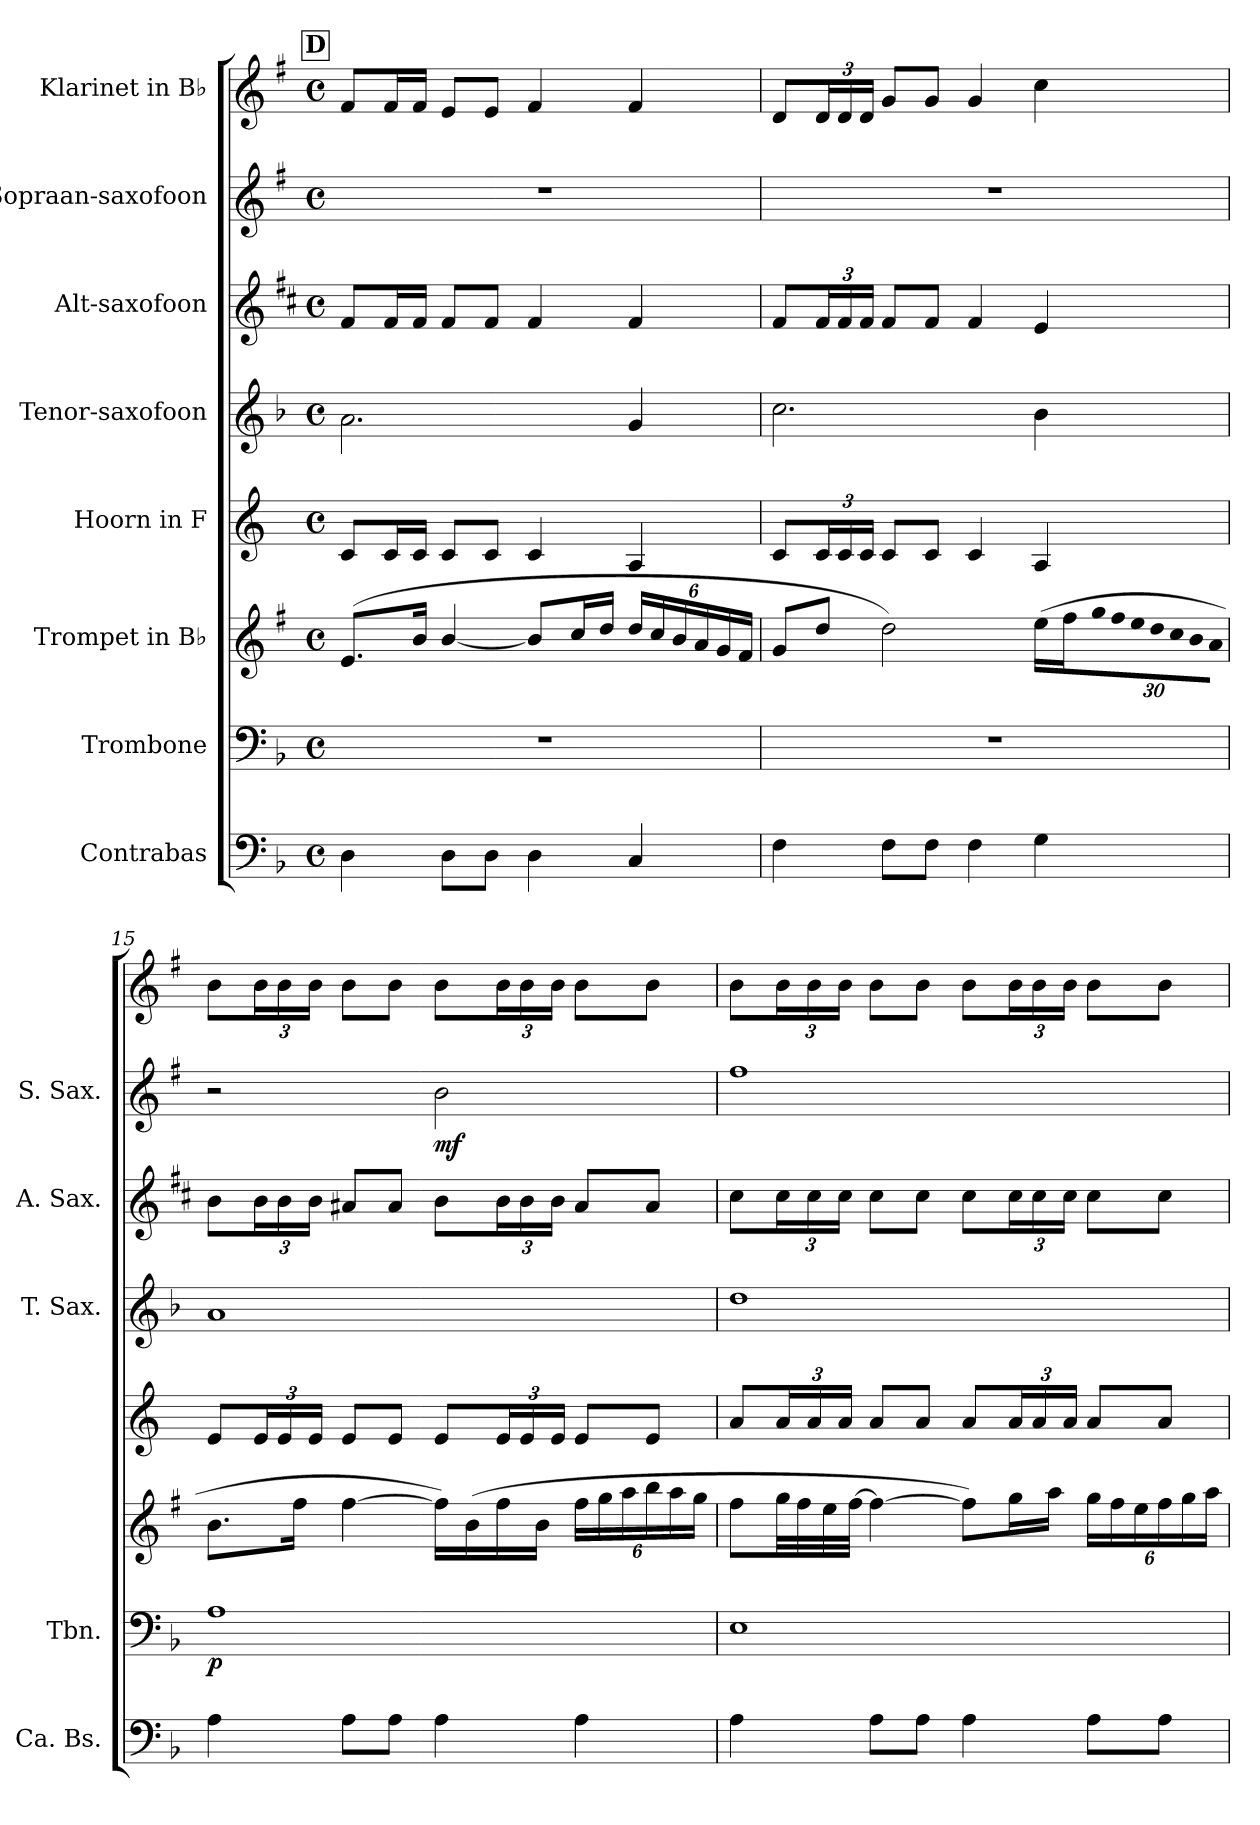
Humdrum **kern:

**kern	**kern	**dynam	**kern	**kern	**kern	**kern	**kern	**dynam	**kern
*part8	*part7	*part7	*part6	*part5	*part4	*part3	*part2	*part2	*part1
*staff8	*staff7	*staff7	*staff6	*staff5	*staff4	*staff3	*staff2	*staff2	*staff1
*I"Contrabas	*I"Trombone	*	*I"Trompet in B♭	*I"Hoorn in F	*I"Tenor-saxofoon	*I"Alt-saxofoon	*I"Sopraan-saxofoon	*	*I"Klarinet in B♭
*I'Ca. Bs.	*I'Tbn.	*	*	*	*I'T. Sax.	*I'A. Sax.	*I'S. Sax.	*	*
*clefF4	*clefF4	*	*clefG2	*clefG2	*clefG2	*clefG2	*clefG2	*	*clefG2
*ITrd7c12	*	*	*ITrd1c2	*ITrd4c7	*ITrd8c14	*ITrd5c9	*ITrd1c2	*	*ITrd1c2
*k[b-]	*k[b-]	*	*k[b-]	*k[b-]	*k[b-]	*k[b-]	*k[b-]	*	*k[b-]
*M4/4	*M4/4	*	*M4/4	*M4/4	*M4/4	*M4/4	*M4/4	*	*M4/4
*met(c)	*met(c)	*	*met(c)	*met(c)	*met(c)	*met(c)	*met(c)	*	*met(c)
!!LO:REH:place=s1:a:B:fs=14:t=D
=13	=13	=13	=13	=13	=13	=13	=13	=13	=13
4DD\	1r	.	(8.d/L	8F/L	2.A\	8A/L	1r	.	8e/L
.	.	.	.	16F/L	.	16A/L	.	.	16e/L
.	.	.	16a/Jk	16F/JJ	.	16A/JJ	.	.	16e/JJ
8DD\L	.	.	[4a/	8F/L	.	8A/L	.	.	8d/L
8DD\J	.	.	.	8F/J	.	8A/J	.	.	8d/J
4DD\	.	.	8a/L]	4F/	.	4A/	.	.	4e/
.	.	.	16b-/L	.	.	.	.	.	.
.	.	.	16cc/JJ	.	.	.	.	.	.
*	*	*	*Xbrackettup	*	*	*	*	*	*
4CC/	.	.	24cc/LL	4D/	4G/	4A/	.	.	4e/
.	.	.	24b-/	.	.	.	.	.	.
.	.	.	24a/	.	.	.	.	.	.
.	.	.	24g/	.	.	.	.	.	.
.	.	.	24f/	.	.	.	.	.	.
.	.	.	24e/JJ	.	.	.	.	.	.
!!LO:PB:g=z
=14	=14	=14	=14	=14	=14	=14	=14	=14	=14
4FF\	1r	.	8f/L	8F/L	2.c\	8A/L	1r	.	8c/L
*	*	*	*	*Xbrackettup	*	*Xbrackettup	*	*	*Xbrackettup
.	.	.	8cc/J	24F/L	.	24A/L	.	.	24c/L
.	.	.	.	24F/	.	24A/	.	.	24c/
.	.	.	.	24F/JJ	.	24A/JJ	.	.	24c/JJ
8FF\L	.	.	2cc\)	8F/L	.	8A/L	.	.	8f/L
8FF\J	.	.	.	8F/J	.	8A/J	.	.	8f/J
4FF\	.	.	.	4F/	.	4A/	.	.	4f/
4GG\	.	.	(16dd\LL	4D/	4B-\	4G/	.	.	4b-\
.	.	.	16ee\	.	.	.	.	.	.
!	!	!	!LO:N:vis=32	!	!	!	!	!	!
.	.	.	960%17ff\L	.	.	.	.	.	.
!	!	!	!LO:N:vis=32	!	!	!	!	!	!
.	.	.	960%17ee\	.	.	.	.	.	.
!	!	!	!LO:N:vis=32	!	!	!	!	!	!
.	.	.	960%17dd\	.	.	.	.	.	.
!	!	!	!LO:N:vis=32	!	!	!	!	!	!
.	.	.	960%17cc\	.	.	.	.	.	.
!	!	!	!LO:N:vis=32	!	!	!	!	!	!
.	.	.	960%17b-\	.	.	.	.	.	.
!	!	!	!LO:N:vis=32	!	!	!	!	!	!
.	.	.	960%17a\	.	.	.	.	.	.
!	!	!	!LO:N:vis=32	!	!	!	!	!	!
.	.	.	960%17g\JJJ	.	.	.	.	.	.
.	.	.	960ryy	.	.	.	.	.	.
=15	=15	=15	=15	=15	=15	=15	=15	=15	=15
!	!	!LO:DY:b	!	!	!	!	!	!	!
4AA\	1A	p	8.a\L	8A/L	1A	8d\L	2r	.	8a\L
.	.	.	.	24A/L	.	24d\L	.	.	24a\L
.	.	.	.	24A/	.	24d\	.	.	24a\
.	.	.	16ee\Jk	.	.	.	.	.	.
.	.	.	.	24A/JJ	.	24d\JJ	.	.	24a\JJ
8AA\L	.	.	[4ee\	8A/L	.	8c#X/L	.	.	8a\L
8AA\J	.	.	.	8A/J	.	8c#/J	.	.	8a\J
!	!	!	!	!	!	!	!	!LO:DY:b	!
4AA\	.	.	16ee\LL])	8A/L	.	8d\L	2a\	mf	8a\L
.	.	.	(16a\	.	.	.	.	.	.
.	.	.	16ee\	24A/L	.	24d\L	.	.	24a\L
.	.	.	.	24A/	.	24d\	.	.	24a\
.	.	.	16a\JJ	.	.	.	.	.	.
.	.	.	.	24A/JJ	.	24d\JJ	.	.	24a\JJ
4AA\	.	.	24ee\LL	8A/L	.	8c#/L	.	.	8a\L
.	.	.	24ff\	.	.	.	.	.	.
.	.	.	24gg\	.	.	.	.	.	.
.	.	.	24aa\	8A/J	.	8c#/J	.	.	8a\J
.	.	.	24gg\	.	.	.	.	.	.
.	.	.	24ff\JJ	.	.	.	.	.	.
!!LO:PB:g=z
=16	=16	=16	=16	=16	=16	=16	=16	=16	=16
4AA\	1E	.	8ee\L	8d/L	1d	8e\L	1ee	.	8a\L
.	.	.	32ff\LL	24d/L	.	24e\L	.	.	24a\L
.	.	.	32ee\	.	.	.	.	.	.
.	.	.	.	24d/	.	24e\	.	.	24a\
.	.	.	32dd\	.	.	.	.	.	.
.	.	.	.	24d/JJ	.	24e\JJ	.	.	24a\JJ
.	.	.	[32ee\JJJ	.	.	.	.	.	.
8AA\L	.	.	4ee\_	8d/L	.	8e\L	.	.	8a\L
8AA\J	.	.	.	8d/J	.	8e\J	.	.	8a\J
4AA\	.	.	8ee\L])	8d/L	.	8e\L	.	.	8a\L
.	.	.	16ff\L	24d/L	.	24e\L	.	.	24a\L
.	.	.	.	24d/	.	24e\	.	.	24a\
.	.	.	16gg\JJ	.	.	.	.	.	.
.	.	.	.	24d/JJ	.	24e\JJ	.	.	24a\JJ
8AA\L	.	.	24ff\LL	8d/L	.	8e\L	.	.	8a\L
.	.	.	24ee\	.	.	.	.	.	.
.	.	.	24dd\	.	.	.	.	.	.
8AA\J	.	.	24ee\	8d/J	.	8e\J	.	.	8a\J
.	.	.	24ff\	.	.	.	.	.	.
.	.	.	24gg\JJ	.	.	.	.	.	.
=	=	=	=	=	=	=	=	=	=
*-	*-	*-	*-	*-	*-	*-	*-	*-	*-
